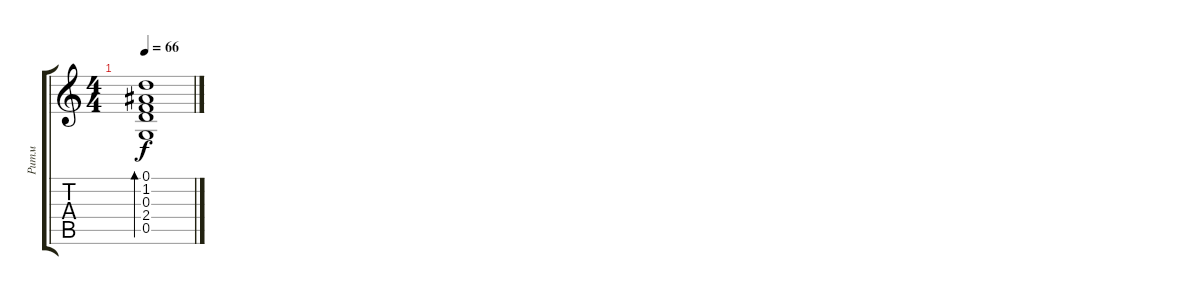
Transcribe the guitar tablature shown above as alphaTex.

\track ("Ритм" "Ритм") {instrument acousticguitarsteel}
\staff {score tabs}
\tuning (D4 A3 F3 C3 G2 D2) {hide}
\ts (4 4)
\tempo 66
\clef g2
\ks c
(0.1{t} 1.2{t} 0.3{t} 2.4{t} 0.5{t}).1{bd 240 dy f}
